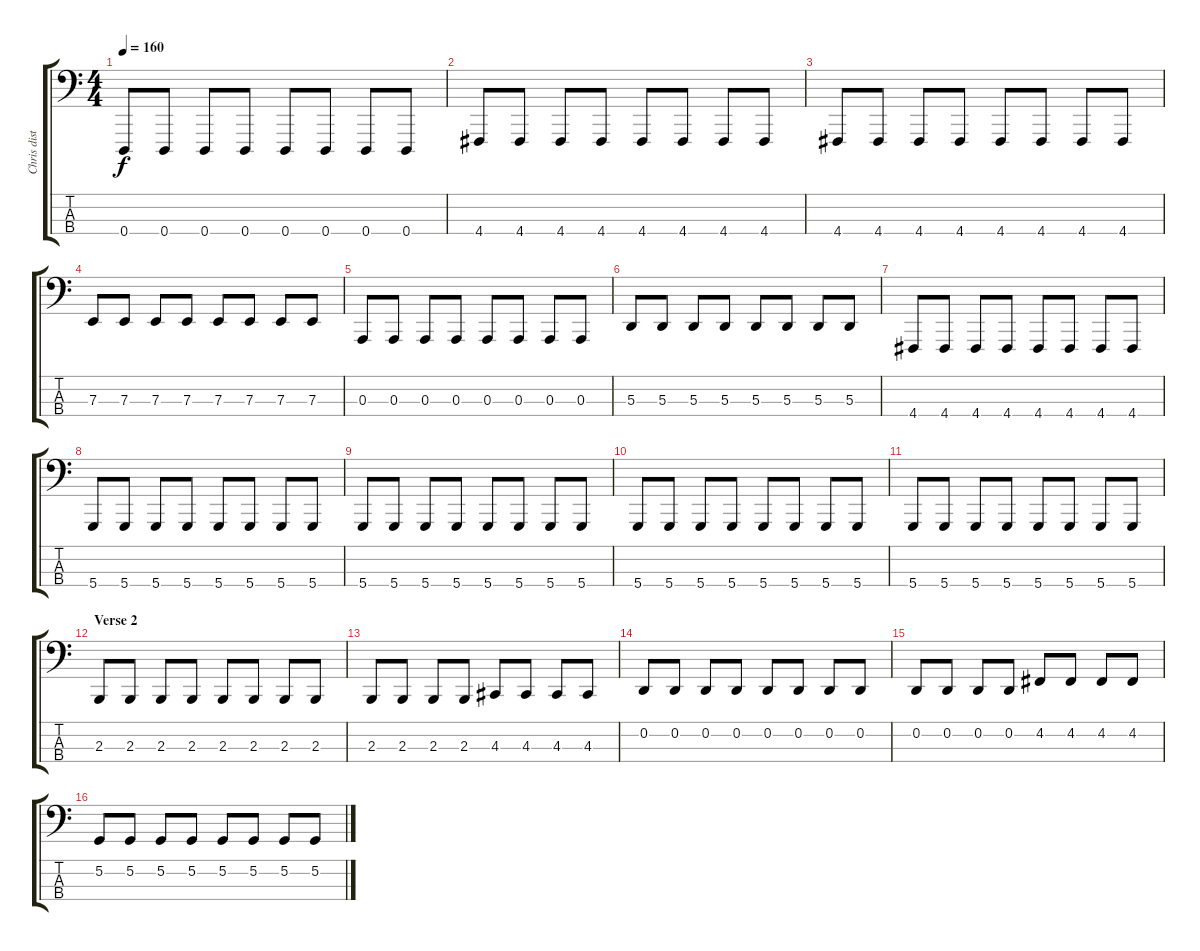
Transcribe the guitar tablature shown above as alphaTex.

\track ("Chris dist" "Chris dist") {instrument synthbrass1}
\staff {score tabs}
\tuning (G2 D2 A1 D1) {hide}
\ts (4 4)
\tempo 160
\clef f4
\ks c
0.4.8{dy f} 0.4.8 0.4.8 0.4.8 0.4.8 0.4.8 0.4.8 0.4.8 |
4.4.8 4.4.8 4.4.8 4.4.8 4.4.8 4.4.8 4.4.8 4.4.8 |
4.4.8 4.4.8 4.4.8 4.4.8 4.4.8 4.4.8 4.4.8 4.4.8 |
7.3.8 7.3.8 7.3.8 7.3.8 7.3.8 7.3.8 7.3.8 7.3.8 |
0.3.8 0.3.8 0.3.8 0.3.8 0.3.8 0.3.8 0.3.8 0.3.8 |
5.3.8 5.3.8 5.3.8 5.3.8 5.3.8 5.3.8 5.3.8 5.3.8 |
4.4.8 4.4.8 4.4.8 4.4.8 4.4.8 4.4.8 4.4.8 4.4.8 |
5.4.8 5.4.8 5.4.8 5.4.8 5.4.8 5.4.8 5.4.8 5.4.8 |
5.4.8 5.4.8 5.4.8 5.4.8 5.4.8 5.4.8 5.4.8 5.4.8 |
5.4.8 5.4.8 5.4.8 5.4.8 5.4.8 5.4.8 5.4.8 5.4.8 |
5.4.8 5.4.8 5.4.8 5.4.8 5.4.8 5.4.8 5.4.8 5.4.8 |
\section ("" "Verse 2")
2.3.8 2.3.8 2.3.8 2.3.8 2.3.8 2.3.8 2.3.8 2.3.8 |
2.3.8 2.3.8 2.3.8 2.3.8 4.3.8 4.3.8 4.3.8 4.3.8 |
0.2.8 0.2.8 0.2.8 0.2.8 0.2.8 0.2.8 0.2.8 0.2.8 |
0.2.8 0.2.8 0.2.8 0.2.8 4.2.8 4.2.8 4.2.8 4.2.8 |
5.2.8 5.2.8 5.2.8 5.2.8 5.2.8 5.2.8 5.2.8 5.2.8
